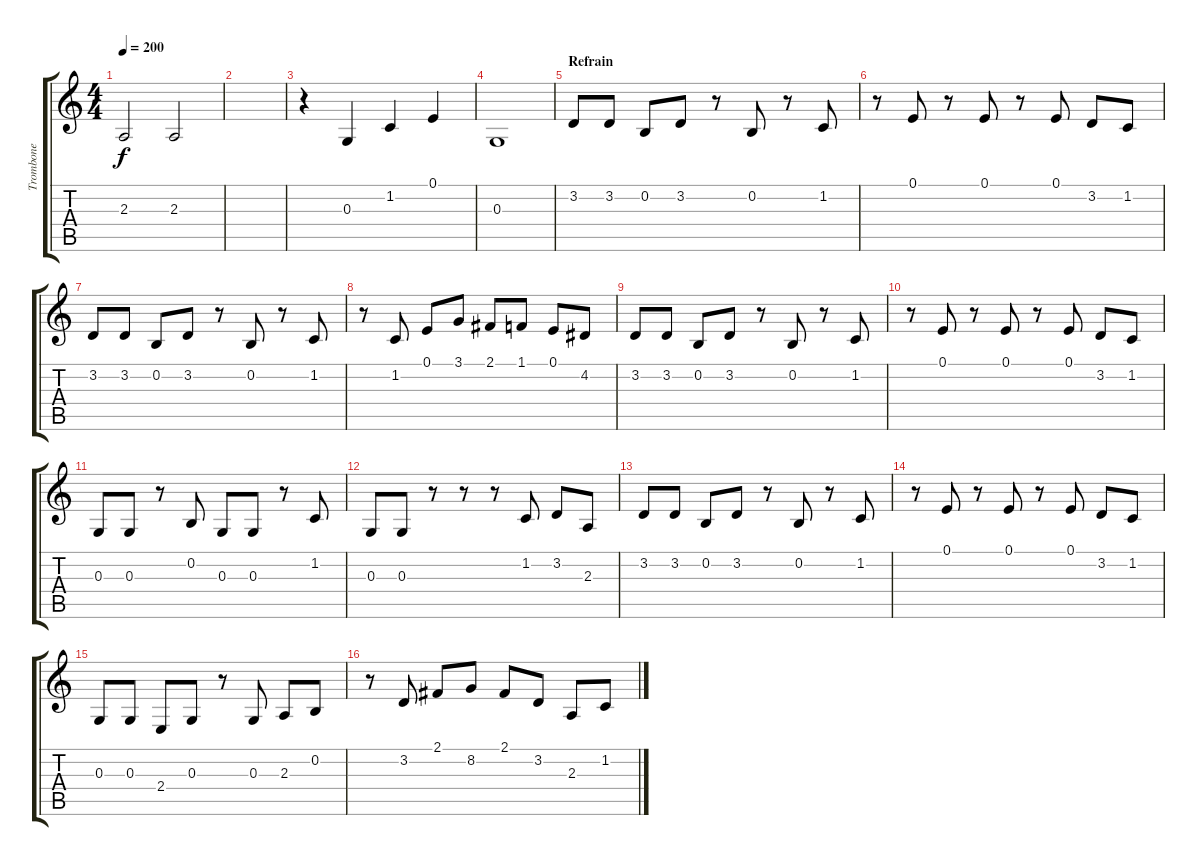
\track ("Trombone" "Trombone") {instrument trombone}
\staff {score tabs}
\tuning (E4 B3 G3 D3 A2 E2) {hide}
\ts (4 4)
\tempo 200
\clef g2
\ks c
2.3.2{dy f} 2.3.2 |
|
r.4 0.3.4 1.2.4 0.1.4 |
0.3.1 |
\section ("" "Refrain")
3.2.8 3.2.8 0.2.8 3.2.8 r.8 0.2.8 r.8 1.2.8 |
r.8 0.1.8 r.8 0.1.8 r.8 0.1.8 3.2.8 1.2.8 |
3.2.8 3.2.8 0.2.8 3.2.8 r.8 0.2.8 r.8 1.2.8 |
r.8 1.2.8 0.1.8 3.1.8 2.1.8 1.1.8 0.1.8 4.2.8 |
3.2.8 3.2.8 0.2.8 3.2.8 r.8 0.2.8 r.8 1.2.8 |
r.8 0.1.8 r.8 0.1.8 r.8 0.1.8 3.2.8 1.2.8 |
0.3.8 0.3.8 r.8 0.2.8 0.3.8 0.3.8 r.8 1.2.8 |
0.3.8 0.3.8 r.8 r.8 r.8 1.2.8 3.2.8 2.3.8 |
3.2.8 3.2.8 0.2.8 3.2.8 r.8 0.2.8 r.8 1.2.8 |
r.8 0.1.8 r.8 0.1.8 r.8 0.1.8 3.2.8 1.2.8 |
0.3.8 0.3.8 2.4.8 0.3.8 r.8 0.3.8 2.3.8 0.2.8 |
r.8 3.2.8 2.1.8 8.2.8 2.1.8 3.2.8 2.3.8 1.2.8
